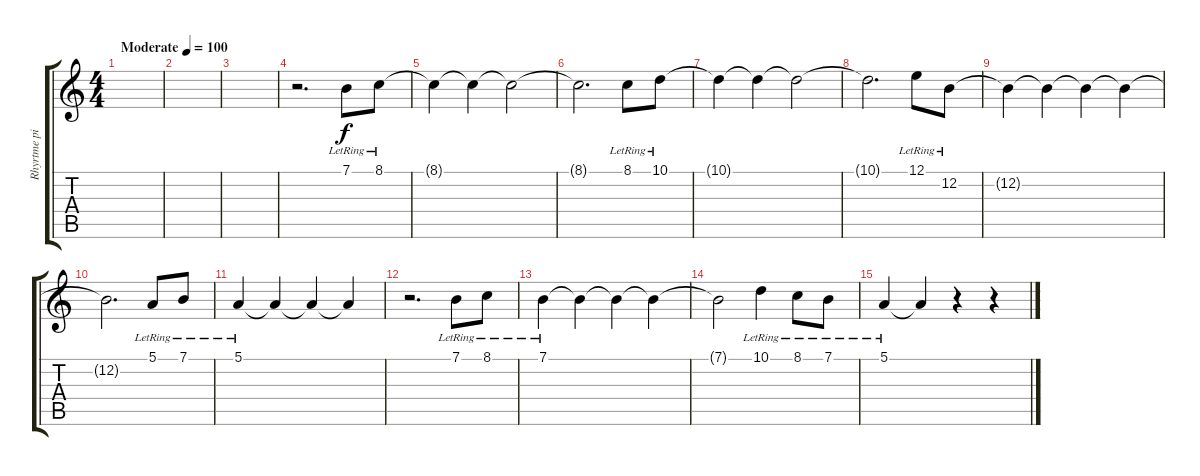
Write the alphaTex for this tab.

\track ("Rhyrtme piano" "Rhyrtme pi") {instrument acousticgrandpiano}
\staff {score tabs}
\tuning (E4 B3 G3 D3 A2 E2) {hide}
\ts (4 4)
\tempo (100 "Moderate")
\clef g2
\ks c
|
|
|
r.2{d} 7.1{lr}.8 8.1{lr}.8 |
8.1{t}.4 8.1{t}.4 8.1{t}.2 |
8.1{t}.2{d} 8.1{lr}.8 10.1{lr}.8 |
10.1{t}.4 10.1{t}.4 10.1{t}.2 |
10.1{t}.2{d} 12.1{lr}.8 12.2{lr}.8 |
12.2{t}.4 12.2{t}.4 12.2{t}.4 12.2{t}.4 |
12.2{t}.2{d} 5.1{lr}.8 7.1{lr}.8 |
5.1{lr}.4 5.1{t}.4 5.1{t}.4 5.1{t}.4 |
r.2{d} 7.1{lr}.8 8.1{lr}.8 |
7.1{lr}.4 7.1{t}.4 7.1{t}.4 7.1{t}.4 |
7.1{t}.2 10.1{lr}.4 8.1{lr}.8 7.1{lr}.8 |
5.1{lr}.4 5.1{t}.4 r.4 r.4
